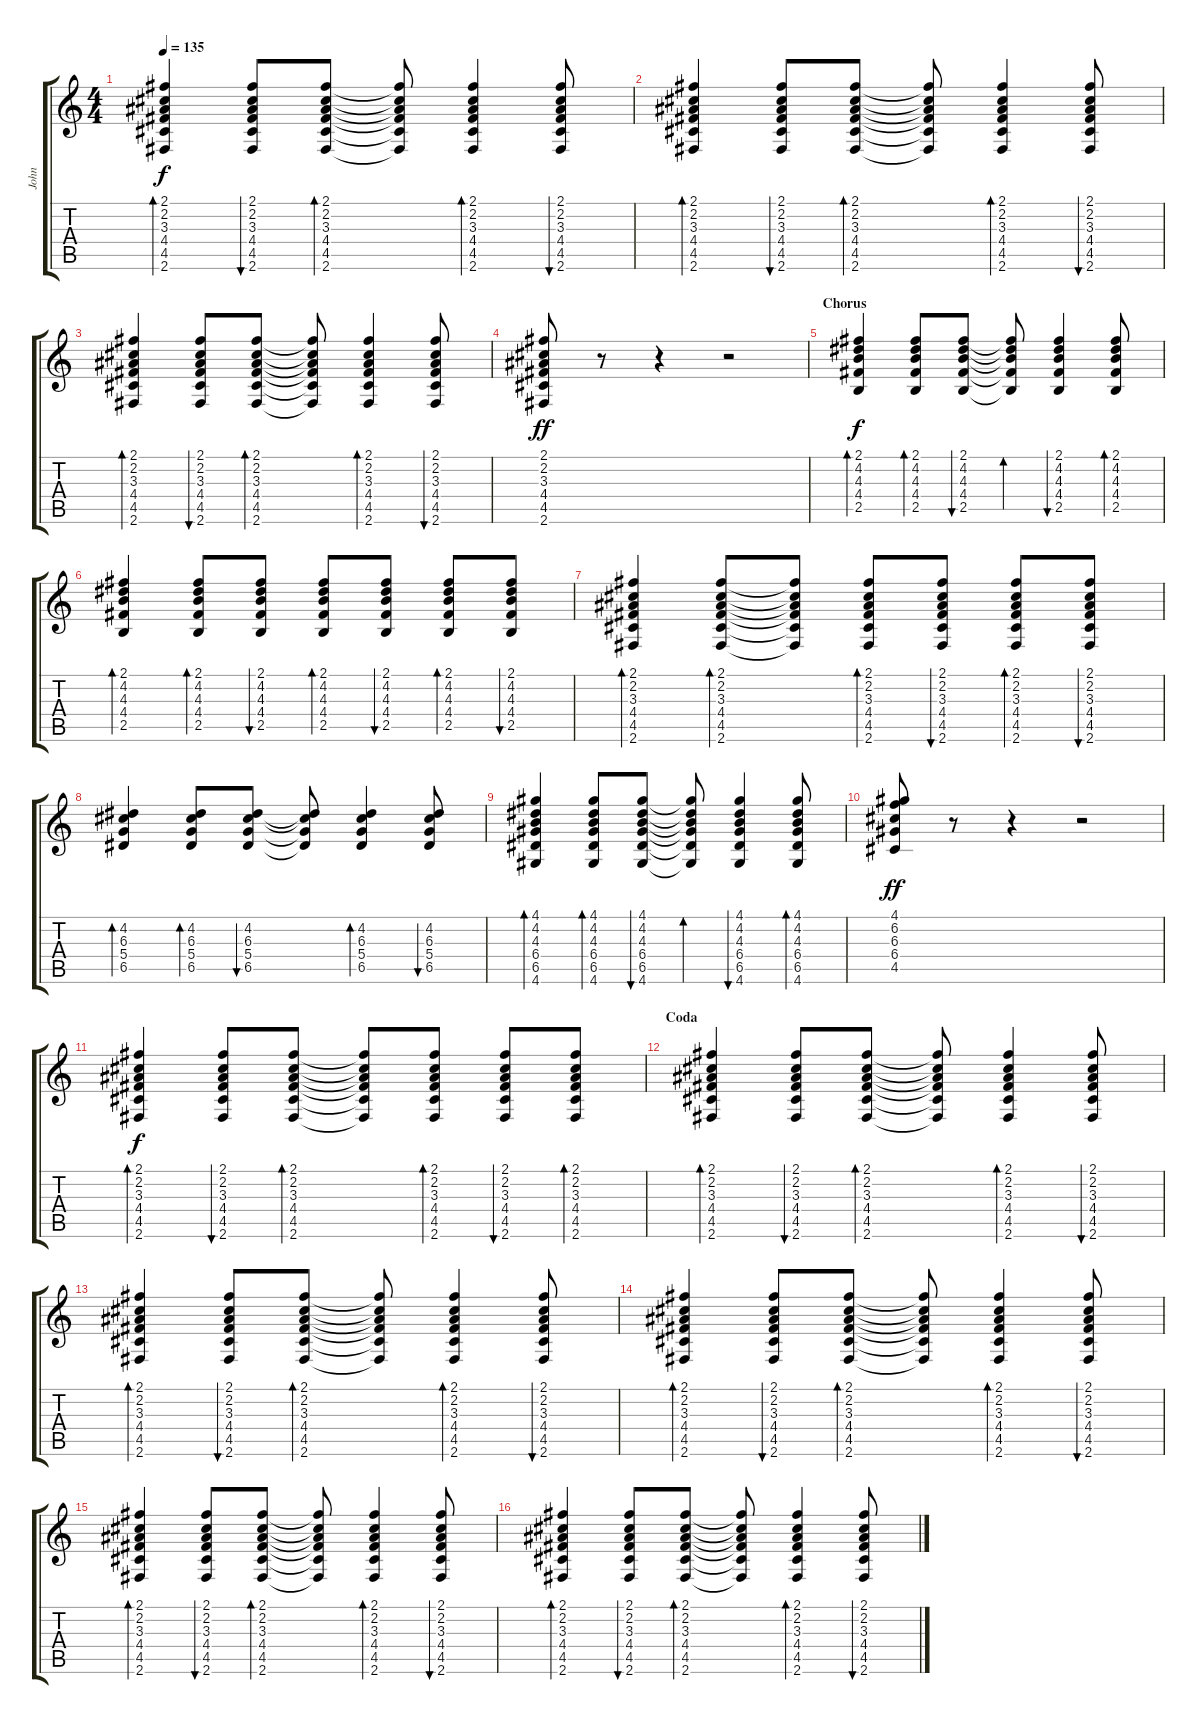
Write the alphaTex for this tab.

\track ("John" "John") {instrument acousticguitarsteel}
\staff {score tabs}
\tuning (E4 B3 G3 D3 A2 E2) {hide}
\ts (4 4)
\tempo 135
\clef g2
\ks c
(2.1 2.2 3.3 4.4 4.5 2.6).4{bd 60 dy f} (2.1 2.2 3.3 4.4 4.5 2.6).8{bu 60} (2.1 2.2 3.3 4.4 4.5 2.6).8{bd 60} (2.1{t} 2.2{t} 3.3{t} 4.4{t} 4.5{t} 2.6{t}).8 (2.1 2.2 3.3 4.4 4.5 2.6).4{bd 60} (2.1 2.2 3.3 4.4 4.5 2.6).8{bu 60} |
(2.1 2.2 3.3 4.4 4.5 2.6).4{bd 60} (2.1 2.2 3.3 4.4 4.5 2.6).8{bu 60} (2.1 2.2 3.3 4.4 4.5 2.6).8{bd 60} (2.1{t} 2.2{t} 3.3{t} 4.4{t} 4.5{t} 2.6{t}).8 (2.1 2.2 3.3 4.4 4.5 2.6).4{bd 60} (2.1 2.2 3.3 4.4 4.5 2.6).8{bu 60} |
(2.1 2.2 3.3 4.4 4.5 2.6).4{bd 60} (2.1 2.2 3.3 4.4 4.5 2.6).8{bu 60} (2.1 2.2 3.3 4.4 4.5 2.6).8{bd 60} (2.1{t} 2.2{t} 3.3{t} 4.4{t} 4.5{t} 2.6{t}).8 (2.1 2.2 3.3 4.4 4.5 2.6).4{bd 60} (2.1 2.2 3.3 4.4 4.5 2.6).8{bu 60} |
(2.1 2.2 3.3 4.4 4.5 2.6).8{dy ff} r.8 r.4 r.2 |
\section ("" "Chorus")
(2.1 4.2 4.3 4.4 2.5).4{bd 60 dy f} (2.1 4.2 4.3 4.4 2.5).8{bd 60} (2.1 4.2 4.3 4.4 2.5).8{bu 60} (2.1{t} 4.2{t} 4.3{t} 4.4{t} 2.5{t}).8{bd 60} (2.1 4.2 4.3 4.4 2.5).4{bu 60} (2.1 4.2 4.3 4.4 2.5).8{bd 60} |
(2.1 4.2 4.3 4.4 2.5).4{bd 60} (2.1 4.2 4.3 4.4 2.5).8{bd 60} (2.1 4.2 4.3 4.4 2.5).8{bu 60} (2.1 4.2 4.3 4.4 2.5).8{bd 60} (2.1 4.2 4.3 4.4 2.5).8{bu 60} (2.1 4.2 4.3 4.4 2.5).8{bd 60} (2.1 4.2 4.3 4.4 2.5).8{bu 60} |
(2.1 2.2 3.3 4.4 4.5 2.6).4{bd 60} (2.1 2.2 3.3 4.4 4.5 2.6).8{bd 60} (2.1{t} 2.2{t} 3.3{t} 4.4{t} 4.5{t} 2.6{t}).8 (2.1 2.2 3.3 4.4 4.5 2.6).8{bd 60} (2.1 2.2 3.3 4.4 4.5 2.6).8{bu 60} (2.1 2.2 3.3 4.4 4.5 2.6).8{bd 60} (2.1 2.2 3.3 4.4 4.5 2.6).8{bu 60} |
(4.2 6.3 5.4 6.5).4{bd 60} (4.2 6.3 5.4 6.5).8{bd 60} (4.2 6.3 5.4 6.5).8{bu 60} (4.2{t} 6.3{t} 5.4{t} 6.5{t}).8 (4.2 6.3 5.4 6.5).4{bd 60} (4.2 6.3 5.4 6.5).8{bu 60} |
(4.1 4.2 4.3 6.4 6.5 4.6).4{bd 60} (4.1 4.2 4.3 6.4 6.5 4.6).8{bd 60} (4.1 4.2 4.3 6.4 6.5 4.6).8{bu 60} (4.1{t} 4.2{t} 4.3{t} 6.4{t} 6.5{t} 4.6{t}).8{bd 60} (4.1 4.2 4.3 6.4 6.5 4.6).4{bu 60} (4.1 4.2 4.3 6.4 6.5 4.6).8{bd 60} |
(4.1 6.2 6.3 6.4 4.5).8{dy ff} r.8 r.4 r.2 |
(2.1 2.2 3.3 4.4 4.5 2.6).4{bd 60 dy f} (2.1 2.2 3.3 4.4 4.5 2.6).8{bu 60} (2.1 2.2 3.3 4.4 4.5 2.6).8{bd 60} (2.1{t} 2.2{t} 3.3{t} 4.4{t} 4.5{t} 2.6{t}).8 (2.1 2.2 3.3 4.4 4.5 2.6).8{bd 60} (2.1 2.2 3.3 4.4 4.5 2.6).8{bu 60} (2.1 2.2 3.3 4.4 4.5 2.6).8{bd 60} |
\section ("" "Coda")
(2.1 2.2 3.3 4.4 4.5 2.6).4{bd 60} (2.1 2.2 3.3 4.4 4.5 2.6).8{bu 60} (2.1 2.2 3.3 4.4 4.5 2.6).8{bd 60} (2.1{t} 2.2{t} 3.3{t} 4.4{t} 4.5{t} 2.6{t}).8 (2.1 2.2 3.3 4.4 4.5 2.6).4{bd 60} (2.1 2.2 3.3 4.4 4.5 2.6).8{bu 60} |
(2.1 2.2 3.3 4.4 4.5 2.6).4{bd 60} (2.1 2.2 3.3 4.4 4.5 2.6).8{bu 60} (2.1 2.2 3.3 4.4 4.5 2.6).8{bd 60} (2.1{t} 2.2{t} 3.3{t} 4.4{t} 4.5{t} 2.6{t}).8 (2.1 2.2 3.3 4.4 4.5 2.6).4{bd 60} (2.1 2.2 3.3 4.4 4.5 2.6).8{bu 60} |
(2.1 2.2 3.3 4.4 4.5 2.6).4{bd 60} (2.1 2.2 3.3 4.4 4.5 2.6).8{bu 60} (2.1 2.2 3.3 4.4 4.5 2.6).8{bd 60} (2.1{t} 2.2{t} 3.3{t} 4.4{t} 4.5{t} 2.6{t}).8 (2.1 2.2 3.3 4.4 4.5 2.6).4{bd 60} (2.1 2.2 3.3 4.4 4.5 2.6).8{bu 60} |
(2.1 2.2 3.3 4.4 4.5 2.6).4{bd 60} (2.1 2.2 3.3 4.4 4.5 2.6).8{bu 60} (2.1 2.2 3.3 4.4 4.5 2.6).8{bd 60} (2.1{t} 2.2{t} 3.3{t} 4.4{t} 4.5{t} 2.6{t}).8 (2.1 2.2 3.3 4.4 4.5 2.6).4{bd 60} (2.1 2.2 3.3 4.4 4.5 2.6).8{bu 60} |
(2.1 2.2 3.3 4.4 4.5 2.6).4{bd 60 volume 7} (2.1 2.2 3.3 4.4 4.5 2.6).8{bu 60} (2.1 2.2 3.3 4.4 4.5 2.6).8{bd 60} (2.1{t} 2.2{t} 3.3{t} 4.4{t} 4.5{t} 2.6{t}).8 (2.1 2.2 3.3 4.4 4.5 2.6).4{bd 60} (2.1 2.2 3.3 4.4 4.5 2.6).8{bu 60}
